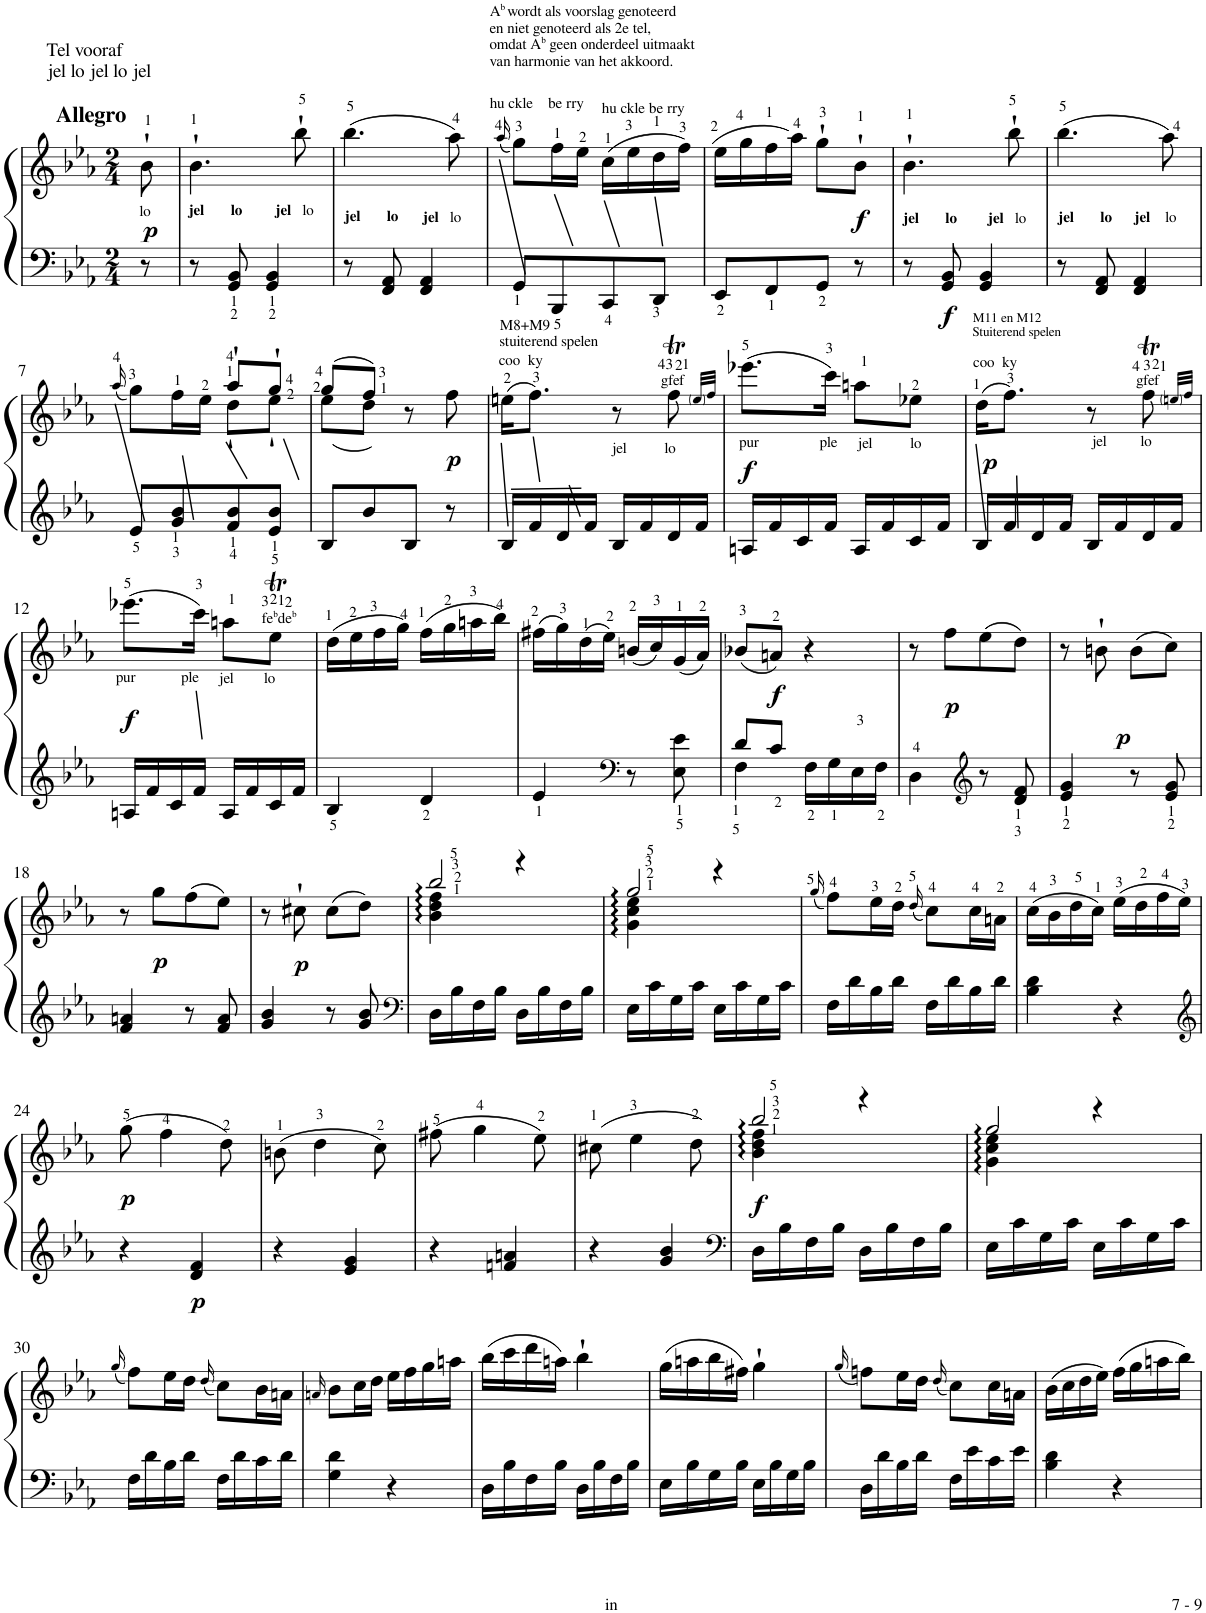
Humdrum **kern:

**kern	**kern	**dynam
*part1	*part1	*part1
*staff2	*staff1	*staff1/2
*I"Piano	*	*
*I'Pno.	*	*
!!LO:PB:g=z
*stria5	*stria5	*
*clefG2	*clefG2	*
*k[b-e-a-]	*k[b-e-a-]	*
*M2/4	*M2/4	*
=	=	=
!	!LO:TX:a:B:t=Allegro	!
!	!LO:TX:b:t=lo	!
!	!LO:TX:a:t=Tel vooraf	!
!	!LO:TX:a:t=jel lo jel lo jel	!
!	!	!LO:DY:b
8r	8b-`\	p
=1	=1	=1
!	!LO:TX:b:B:t=jel       lo	!
8r	4.b-`\	.
8e-/ 8g/	.	.
!LO:TX:a:B:t=jel	!	!
!LO:TX:a:t=lo	!	!
4e-/ 4g/	.	.
.	8bb-`\	.
=2	=2	=2
!LO:TX:a:B:t=jel       lo	!	!
8r	(4.bb-\	.
8d/ 8f/	.	.
!LO:TX:a:B:t=jel	!	!
!LO:TX:a:t=lo	!	!
4d/ 4f/	.	.
.	8aa-\)	.
=3	=3	=3
.	(16qaa-/	.
!	!LO:TX:a:t=hu ckle    be rry	!
!	!LO:TX:a:t=A	!
!	!LO:TX:a:t=b	!
!	!LO:TX:a:t=wordt als voorslag genoteerd	!
!	!LO:TX:a:t=en niet genoteerd als 2e tel,	!
!	!LO:TX:a:t=omdat A	!
!	!LO:TX:a:t=b	!
!	!LO:TX:a:t=geen onderdeel uitmaakt	!
!	!LO:TX:a:t=van harmonie van het akkoord.	!
8e-/L	8gg\L)	.
8G/	16ff\L	.
.	16ee-\JJ	.
!	!LO:TX:a:t=hu ckle be rry	!
8A-/	(16cc\LL	.
.	16ee-\	.
8B-/J	16dd\	.
.	16ff\JJ)	.
=4	=4	=4
8c/L	(16ee-\LL	.
.	16gg\	.
8d/	16ff\	.
.	16aa-\JJ)	.
8e-/J	8gg`\L	.
!	!	!LO:DY:b
8r	8b-`\J	f
=5	=5	=5
!	!LO:TX:b:B:t=jel       lo	!
8r	4.b-`\	.
!	!	!LO:DY:b=2
8e-/ 8g/	.	f
!LO:TX:a:B:t=jel	!	!
!LO:TX:a:t=lo	!	!
4e-/ 4g/	.	.
.	8bb-`\	.
=6	=6	=6
!LO:TX:a:B:t=jel       lo	!	!
8r	(4.bb-\	.
8d/ 8f/	.	.
!LO:TX:a:B:t=jel	!	!
!LO:TX:a:t=lo	!	!
4d/ 4f/	.	.
.	8aa-\)	.
!!LO:LB:g=z
=7	=7	=7
.	(16qaa-/	.
*	*^	*
8e-/L	8gg\L)	4ryy	.
8g/ 8b-/	16ff\L	.	.
.	16ee-\JJ	.	.
8f/ 8b-/	8aa-`/L	8dd`\L	.
8e-/ 8b-/J	8gg`/J	8ee-`\J	.
=8	=8	=8	=8
8B-/L	(8gg/L	(8ee-\L	.
8b-/	8ff/J)	8dd\J)	.
8B-/J	8r	4ryy	.
!	!	!	!LO:DY:b
8r	8ff\	.	p
*	*v	*v	*
=9	=9	=9
!	!LO:TX:a:t=coo  ky	!
!	!LO:TX:a:t=M8+M9	!
!	!LO:TX:a:t=stuiterend spelen	!
16B-/LL	(16een\KL	.
16f/	8.ff\J)	.
16d/	.	.
16f/JJ	.	.
!	!LO:TX:b:t=jel          lo	!
16B-/LL	8r	.
16f/	.	.
!	!LO:TX:a:t=gfef	!
16d/	8ffT\	.
16f/JJ	.	.
.	32qee/LLL	.
.	32qff/JJJ	.
=10	=10	=10
!	!LO:TX:b:t=pur                ple	!
!	!	!LO:DY:b
16An/LL	(8.eee-X\L	f
16f/	.	.
16c/	.	.
16f/JJ	16ccc\Jk)	.
!	!LO:TX:b:t=jel          lo	!
16A/LL	8aan\L	.
16f/	.	.
16c/	8ee-X\J	.
16f/JJ	.	.
=11	=11	=11
!	!LO:TX:a:t=coo  ky	!
!	!LO:TX:a:t=M11 en M12	!
!	!LO:TX:a:t=Stuiterend spelen	!
!	!	!LO:DY:b
16B-/LL	(16dd\KL	p
16f/	8.ff\J)	.
16d/	.	.
16f/JJ	.	.
!	!LO:TX:b:t=jel         lo	!
16B-/LL	8r	.
16f/	.	.
!	!LO:TX:a:t=gfef	!
16d/	8ffT\	.
16f/JJ	.	.
.	32qeen/LLL	.
.	32qff/JJJ	.
!!LO:LB:g=z
=12	=12	=12
!	!LO:TX:b:t=pur            ple	!
!	!	!LO:DY:b
16An/LL	(8.eee-X\L	f
16f/	.	.
16c/	.	.
16f/JJ	16ccc\Jk)	.
!	!LO:TX:b:t=jel        lo	!
16A/LL	8aan\L	.
16f/	.	.
!	!LO:TX:a:t=fe	!
!	!LO:TX:a:t=b	!
!	!LO:TX:a:t=de	!
!	!LO:TX:a:t=b	!
16c/	8ee-T\J	.
16f/JJ	.	.
=13	=13	=13
4B-/	(16dd\LL	.
.	16ee-\	.
.	16ff\	.
.	16gg\JJ)	.
4d/	(16ff\LL	.
.	16gg\	.
.	16aan\	.
.	16bb-\JJ)	.
=14	=14	=14
4e-/	(16ff#X\LL	.
.	16gg\)	.
.	(16dd\	.
.	16ee-\JJ)	.
*clefF4	*	*
8r	(16bn/LL	.
.	16cc/)	.
8E-\ 8e-\	(16g/	.
.	16a-/JJ)	.
=15	=15	=15
*^	*	*
8d/L	4F\	(8b-X/L	.
!	!	!	!LO:DY:b
8c/J	.	8an/J)	f
16F\LL	4ryy	4r	.
16G\	.	.	.
16E-\	.	.	.
16F\JJ	.	.	.
*v	*v	*	*
=16	=16	=16
4D\	8r	.
!	!	!LO:DY:b
.	8ff\L	p
*clefG2	*	*
8r	(8ee-\	.
8d/ 8f/	8dd\J)	.
=17	=17	=17
4e-/ 4g/	8r	.
!	!	!LO:DY:a
.	8bn`\	p
8r	(8b\L	.
8e-/ 8g/	8cc\J)	.
!!LO:LB:g=z
=18	=18	=18
4f/ 4an/	8r	.
!	!	!LO:DY:b
.	8gg\L	p
8r	(8ff\	.
8f/ 8a/	8ee-\J)	.
=19	=19	=19
4g/ 4b-/	8r	.
!	!	!LO:DY:b
.	8cc#X`\	p
8r	(8cc#\L	.
8g/ 8b-/	8dd\J)	.
=20	=20	=20
*clefF4	*	*
*	*^	*
16D\LL	4b-\ 4dd\ 4ff\	2bb-/	.
16B-\	.	.	.
16F\	.	.	.
16B-\JJ	.	.	.
16D\LL	4r	.	.
16B-\	.	.	.
16F\	.	.	.
16B-\JJ	.	.	.
=21	=21	=21	=21
16E-\LL	4g\ 4cc\ 4ee-\	2gg/	.
16c\	.	.	.
16G\	.	.	.
16c\JJ	.	.	.
16E-\LL	4r	.	.
16c\	.	.	.
16G\	.	.	.
16c\JJ	.	.	.
*	*v	*v	*
=22	=22	=22
.	(16qgg/	.
16F\LL	8ff\L)	.
16d\	.	.
16B-\	16ee-\L	.
16d\JJ	16dd\JJ	.
.	(16qdd/	.
16F\LL	8cc\L)	.
16d\	.	.
16B-\	16cc\L	.
16d\JJ	16an\JJ	.
=23	=23	=23
4B-\ 4d\	(16cc\LL	.
.	16b-\	.
.	16dd\	.
.	16cc\JJ)	.
4r	(16ee-\LL	.
.	16dd\	.
.	16ff\	.
.	16ee-\JJ)	.
!!LO:LB:g=z
=24	=24	=24
*clefG2	*	*
!	!	!LO:DY:b
4r	(8gg\	p
.	4ff\	.
!	!	!LO:DY:b=2
4d/ 4f/	.	p
.	8dd\)	.
=25	=25	=25
4r	(8bn\	.
.	4dd\	.
4e-/ 4g/	.	.
.	8cc\)	.
=26	=26	=26
4r	(8ff#X\	.
.	4gg\	.
4fn/ 4an/	.	.
.	8ee-\)	.
=27	=27	=27
4r	(8cc#X\	.
.	4ee-\	.
4g/ 4b-/	.	.
.	8dd\)	.
=28	=28	=28
*clefF4	*	*
*	*^	*
!	!	!	!LO:DY:b
16D\LL	4b-\ 4dd\ 4ff\	2bb-/	f
16B-\	.	.	.
16F\	.	.	.
16B-\JJ	.	.	.
16D\LL	4r	.	.
16B-\	.	.	.
16F\	.	.	.
16B-\JJ	.	.	.
=29	=29	=29	=29
16E-\LL	4g\ 4cc\ 4ee-\	2gg/	.
16c\	.	.	.
16G\	.	.	.
16c\JJ	.	.	.
16E-\LL	4r	.	.
16c\	.	.	.
16G\	.	.	.
16c\JJ	.	.	.
*	*v	*v	*
!!LO:LB:g=z
=30	=30	=30
.	(16qgg/	.
16F\LL	8ff\L)	.
16d\	.	.
16B-\	16ee-\L	.
16d\JJ	16dd\JJ	.
.	(16qdd/	.
16F\LL	8cc\L)	.
16d\	.	.
16c\	16b-\L	.
16d\JJ	16an\JJ	.
=31	=31	=31
.	16qan/	.
4G\ 4d\	8b-\L	.
.	16cc\L	.
.	16dd\JJ	.
4r	16ee-\LL	.
.	16ff\	.
.	16ff\	.
.	16aan\JJ	.
=32	=32	=32
16D\LL	(16bb-\LL	.
16B-\	16ccc\	.
16F\	16ddd\	.
16B-\JJ	16aan\JJ)	.
16D\LL	4bb-`\	.
16B-\	.	.
16F\	.	.
16B-\JJ	.	.
=33	=33	=33
16E-\LL	(16gg\LL	.
16B-\	16aan\	.
16G\	16bb-\	.
16B-\JJ	16ff#X\JJ)	.
16E-\LL	4gg`\	.
16B-\	.	.
16G\	.	.
16B-\JJ	.	.
=34	=34	=34
.	(16qgg/	.
16D\LL	8ffn\L)	.
16d\	.	.
16B-\	16ee-\L	.
16d\JJ	16dd\JJ	.
.	(16qdd/	.
16F\LL	8cc\L)	.
16e-\	.	.
16c\	16cc\L	.
16e-\JJ	16an\JJ	.
=35	=35	=35
4B-\ 4d\	(16b-\LL	.
.	16cc\	.
.	16dd\	.
.	16ee-\JJ)	.
4r	(16ff\LL	.
.	16gg\	.
.	16aan\	.
.	16bb-\JJ)	.
=	=	=
*-	*-	*-
